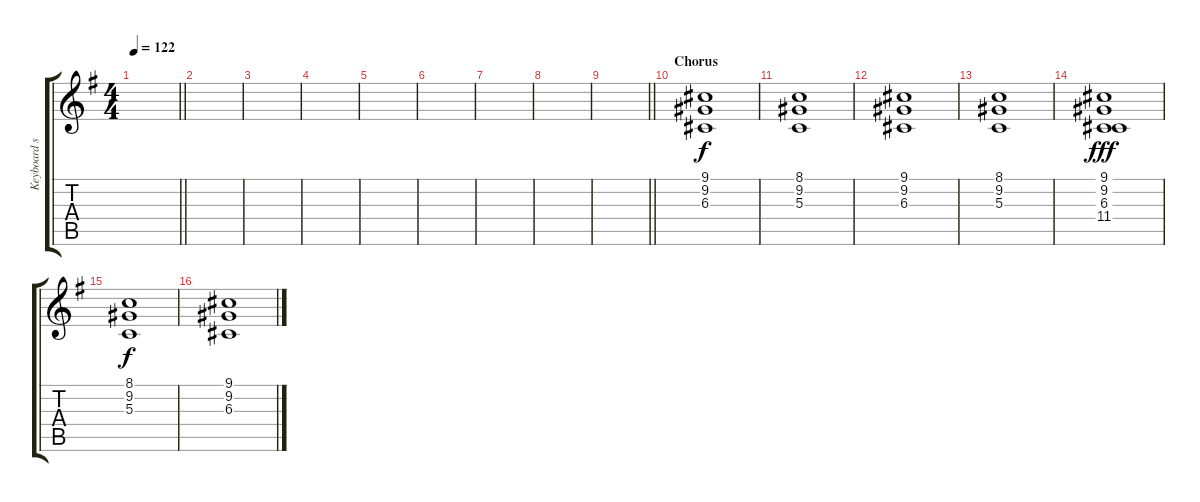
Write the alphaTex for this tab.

\track ("Keyboard snyth" "Keyboard s") {instrument pad2warm}
\staff {score tabs}
\tuning (E4 B3 G3 D3 A2 E2) {hide}
\ts (4 4)
\tempo 122
\clef g2
\barLineRight lightlight
\ks g
|
|
|
|
|
|
|
|
\barLineRight lightlight
|
\section ("" "Chorus")
(9.1 9.2 6.3).1 |
(8.1 9.2 5.3).1 |
(9.1 9.2 6.3).1 |
(8.1 9.2 5.3).1 |
(9.1 9.2 6.3 11.4).1{dy fff} |
(8.1 9.2 5.3).1{dy f} |
(9.1 9.2 6.3).1
